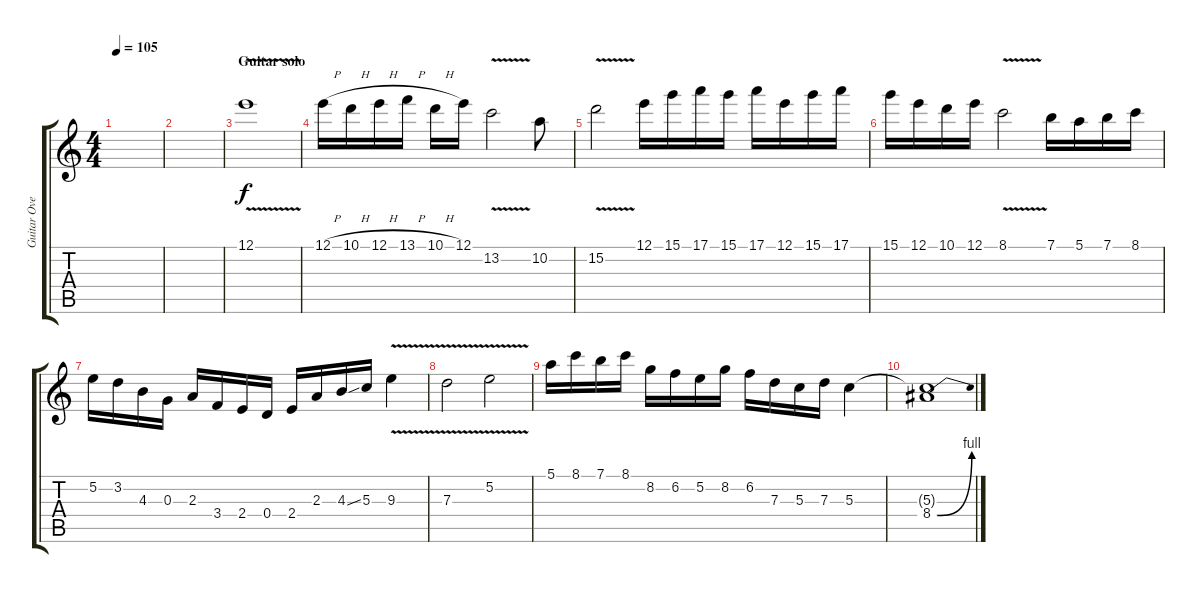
\track ("Guitar Overdrive" "Guitar Ove") {instrument overdrivenguitar}
\staff {score tabs}
\tuning (E4 B3 G3 D3 A2 D2) {hide}
\ts (4 4)
\tempo 105
\clef g2
\ks c
|
|
\section ("" "Guitar solo")
12.1{v}.1 |
12.1{h}.16 10.1{h}.16 12.1{h}.16 13.1{h}.16 10.1{h}.16 12.1.16 13.2{v}.2 10.2.8 |
15.2{v}.2 12.1.16 15.1.16 17.1.16 15.1.16 17.1.16 12.1.16 15.1.16 17.1.16 |
15.1.16 12.1.16 10.1.16 12.1.16 8.1{v}.2 7.1.16 5.1.16 7.1.16 8.1.16 |
5.2.16 3.2.16 4.3.16 0.3.16 2.3.16 3.4.16 2.4.16 0.4.16 2.4.16 2.3.16 4.3{ss}.16 5.3.16 9.3{v}.4 |
7.3{v}.2 5.2{v}.2 |
5.1.16 8.1.16 7.1.16 8.1.16 8.2.16 6.2.16 5.2.16 8.2.16 6.2.16 7.3.16 5.3.16 7.3.16 5.3.4 |
(5.3{t} 8.4{be (bend 0 0 60 4)}).1
